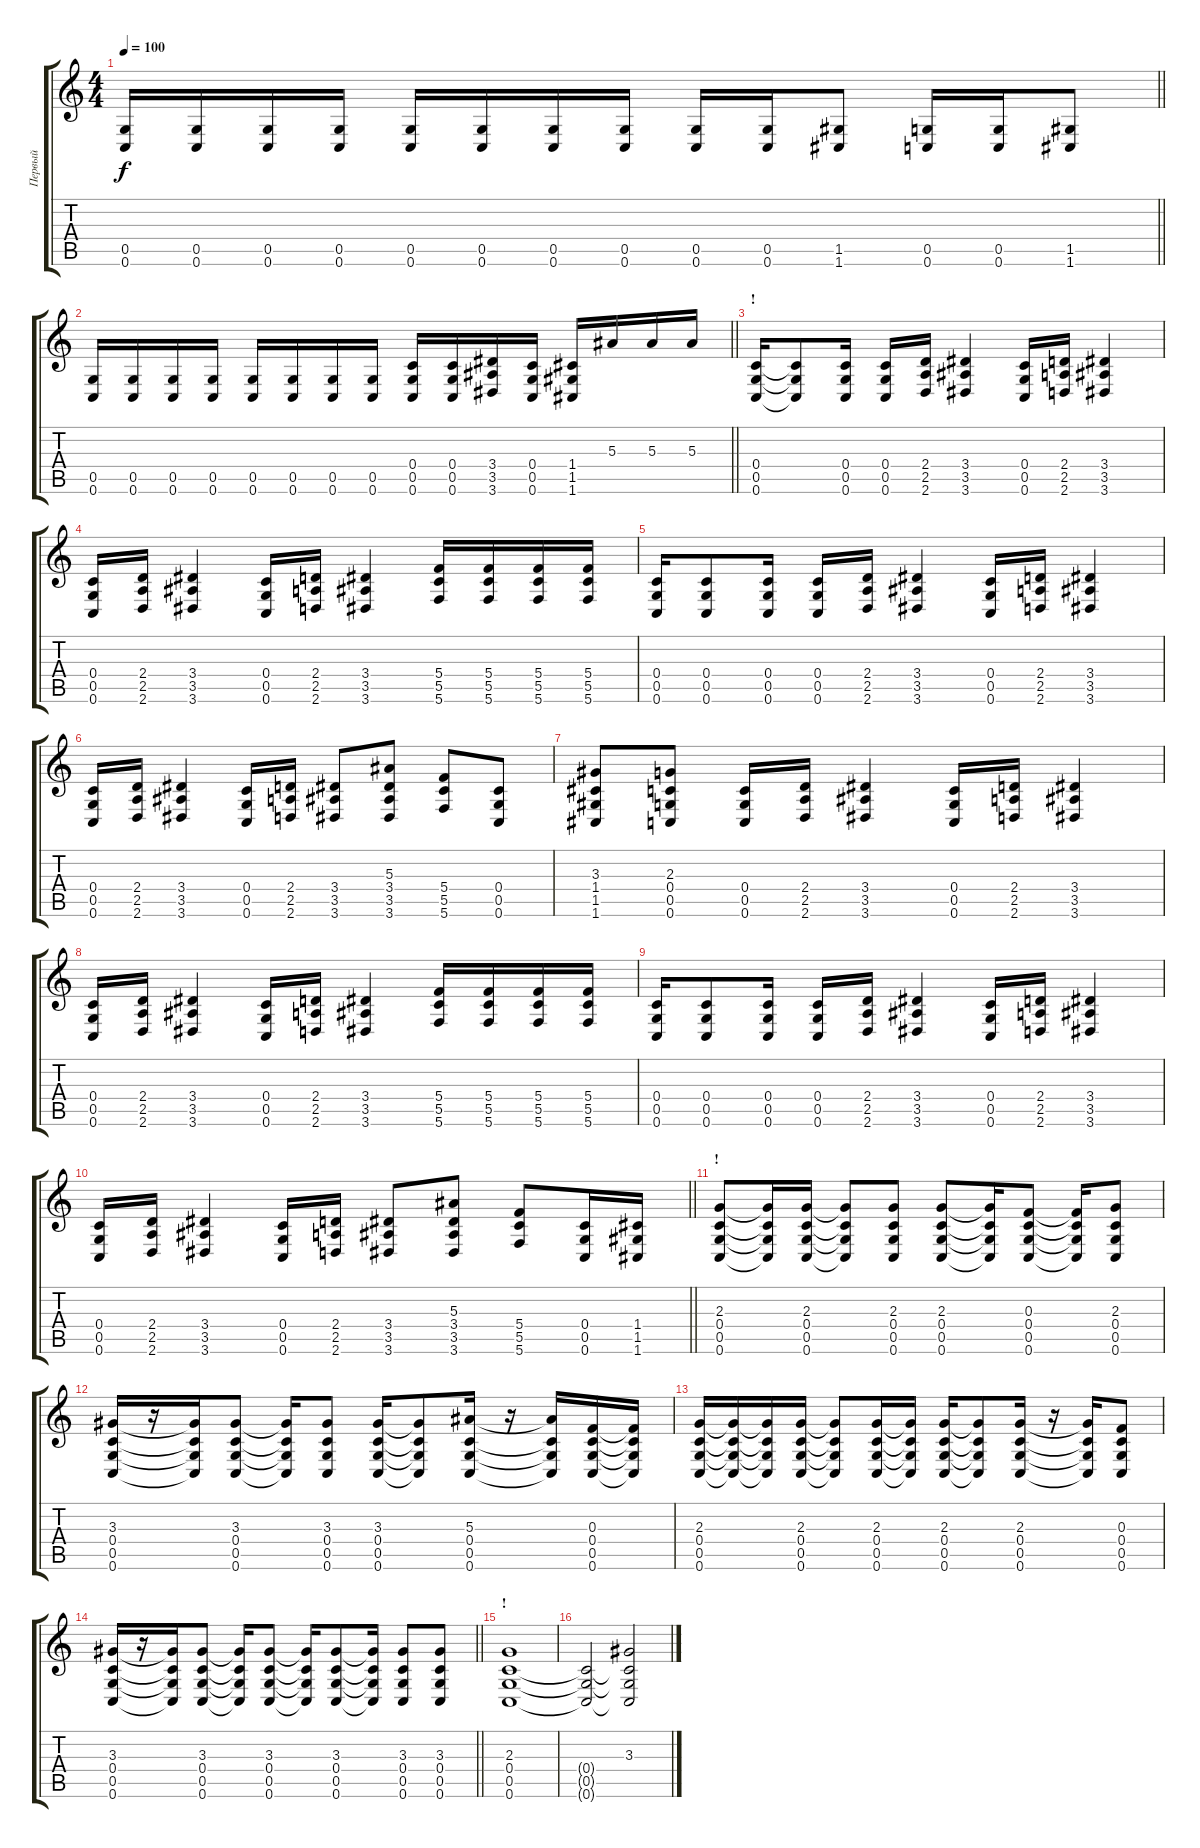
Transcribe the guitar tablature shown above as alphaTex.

\track ("Первый" "Первый") {instrument distortionguitar}
\staff {score tabs}
\tuning (D4 A3 F3 C3 G2 C2) {hide}
\ts (4 4)
\tempo 100
\clef g2
\barLineRight lightlight
\ks c
(0.5 0.6).16{dy f} (0.5 0.6).16 (0.5 0.6).16 (0.5 0.6).16 (0.5 0.6).16 (0.5 0.6).16 (0.5 0.6).16 (0.5 0.6).16 (0.5 0.6).16 (0.5 0.6).16 (1.5 1.6).8 (0.5 0.6).16 (0.5 0.6).16 (1.5 1.6).8 |
\section ("" "")
\barLineRight lightlight
(0.5 0.6).16 (0.5 0.6).16 (0.5 0.6).16 (0.5 0.6).16 (0.5 0.6).16 (0.5 0.6).16 (0.5 0.6).16 (0.5 0.6).16 (0.4 0.5 0.6).16 (0.4 0.5 0.6).16 (3.4 3.5 3.6).16 (0.4 0.5 0.6).16 (1.4 1.5 1.6).16 5.3.16 5.3.16 5.3.16 |
\section ("" "!")
(0.4 0.5 0.6).16 (0.4{t} 0.5{t} 0.6{t}).8 (0.4 0.5 0.6).16 (0.4 0.5 0.6).16 (2.4 2.5 2.6).16 (3.4 3.5 3.6).4 (0.4 0.5 0.6).16 (2.4 2.5 2.6).16 (3.4 3.5 3.6).4 |
(0.4 0.5 0.6).16 (2.4 2.5 2.6).16 (3.4 3.5 3.6).4 (0.4 0.5 0.6).16 (2.4 2.5 2.6).16 (3.4 3.5 3.6).4 (5.4 5.5 5.6).16 (5.4 5.5 5.6).16 (5.4 5.5 5.6).16 (5.4 5.5 5.6).16 |
(0.4 0.5 0.6).16 (0.4 0.5 0.6).8 (0.4 0.5 0.6).16 (0.4 0.5 0.6).16 (2.4 2.5 2.6).16 (3.4 3.5 3.6).4 (0.4 0.5 0.6).16 (2.4 2.5 2.6).16 (3.4 3.5 3.6).4 |
(0.4 0.5 0.6).16 (2.4 2.5 2.6).16 (3.4 3.5 3.6).4 (0.4 0.5 0.6).16 (2.4 2.5 2.6).16 (3.4 3.5 3.6).8 (5.3 3.4 3.5 3.6).8 (5.4 5.5 5.6).8 (0.4 0.5 0.6).8 |
(3.3 1.4 1.5 1.6).8 (2.3 0.4 0.5 0.6).8 (0.4 0.5 0.6).16 (2.4 2.5 2.6).16 (3.4 3.5 3.6).4 (0.4 0.5 0.6).16 (2.4 2.5 2.6).16 (3.4 3.5 3.6).4 |
(0.4 0.5 0.6).16 (2.4 2.5 2.6).16 (3.4 3.5 3.6).4 (0.4 0.5 0.6).16 (2.4 2.5 2.6).16 (3.4 3.5 3.6).4 (5.4 5.5 5.6).16 (5.4 5.5 5.6).16 (5.4 5.5 5.6).16 (5.4 5.5 5.6).16 |
(0.4 0.5 0.6).16 (0.4 0.5 0.6).8 (0.4 0.5 0.6).16 (0.4 0.5 0.6).16 (2.4 2.5 2.6).16 (3.4 3.5 3.6).4 (0.4 0.5 0.6).16 (2.4 2.5 2.6).16 (3.4 3.5 3.6).4 |
\barLineRight lightlight
(0.4 0.5 0.6).16 (2.4 2.5 2.6).16 (3.4 3.5 3.6).4 (0.4 0.5 0.6).16 (2.4 2.5 2.6).16 (3.4 3.5 3.6).8 (5.3 3.4 3.5 3.6).8 (5.4 5.5 5.6).8 (0.4 0.5 0.6).16 (1.4 1.5 1.6).16 |
\section ("" "!")
(2.3 0.4 0.5 0.6).8 (2.3{t} 0.4{t} 0.5{t} 0.6{t}).16 (2.3 0.4 0.5 0.6).16 (2.3{t} 0.4{t} 0.5{t} 0.6{t}).8 (2.3 0.4 0.5 0.6).8 (2.3 0.4 0.5 0.6).8 (2.3{t} 0.4{t} 0.5{t} 0.6{t}).16 (0.3 0.4 0.5 0.6).8 (0.3{t} 0.4{t} 0.5{t} 0.6{t}).16 (2.3 0.4 0.5 0.6).8 |
(3.3 0.4 0.5 0.6).16 r.16 (3.3{t} 0.4{t} 0.5{t} 0.6{t}).16 (3.3 0.4 0.5 0.6).8 (3.3{t} 0.4{t} 0.5{t} 0.6{t}).16 (3.3 0.4 0.5 0.6).8 (3.3 0.4 0.5 0.6).16 (3.3{t} 0.4{t} 0.5{t} 0.6{t}).8 (5.3 0.4 0.5 0.6).16 r.16 (5.3{t} 0.4{t} 0.5{t} 0.6{t}).16 (0.3 0.4 0.5 0.6).16 (0.3{t} 0.4{t} 0.5{t} 0.6{t}).16 |
(2.3 0.4 0.5 0.6).16 (2.3{t} 0.4{t} 0.5{t} 0.6{t}).16 (2.3{t} 0.4{t} 0.5{t} 0.6{t}).16 (2.3 0.4 0.5 0.6).16 (2.3{t} 0.4{t} 0.5{t} 0.6{t}).8 (2.3 0.4 0.5 0.6).16 (2.3{t} 0.4{t} 0.5{t} 0.6{t}).16 (2.3 0.4 0.5 0.6).16 (2.3{t} 0.4{t} 0.5{t} 0.6{t}).8 (2.3 0.4 0.5 0.6).16 r.16 (2.3{t} 0.4{t} 0.5{t} 0.6{t}).16 (0.3 0.4 0.5 0.6).8 |
\barLineRight lightlight
(3.3 0.4 0.5 0.6).16 r.16 (3.3{t} 0.4{t} 0.5{t} 0.6{t}).16 (3.3 0.4 0.5 0.6).8 (3.3{t} 0.4{t} 0.5{t} 0.6{t}).16 (3.3 0.4 0.5 0.6).8 (3.3{t} 0.4{t} 0.5{t} 0.6{t}).16 (3.3 0.4 0.5 0.6).8 (3.3{t} 0.4{t} 0.5{t} 0.6{t}).16 (3.3 0.4 0.5 0.6).8 (3.3 0.4 0.5 0.6).8 |
\section ("" "!")
(2.3 0.4 0.5 0.6).1 |
(0.4{t} 0.5{t} 0.6{t}).2 (3.3 0.4{t} 0.5{t} 0.6{t}).2
